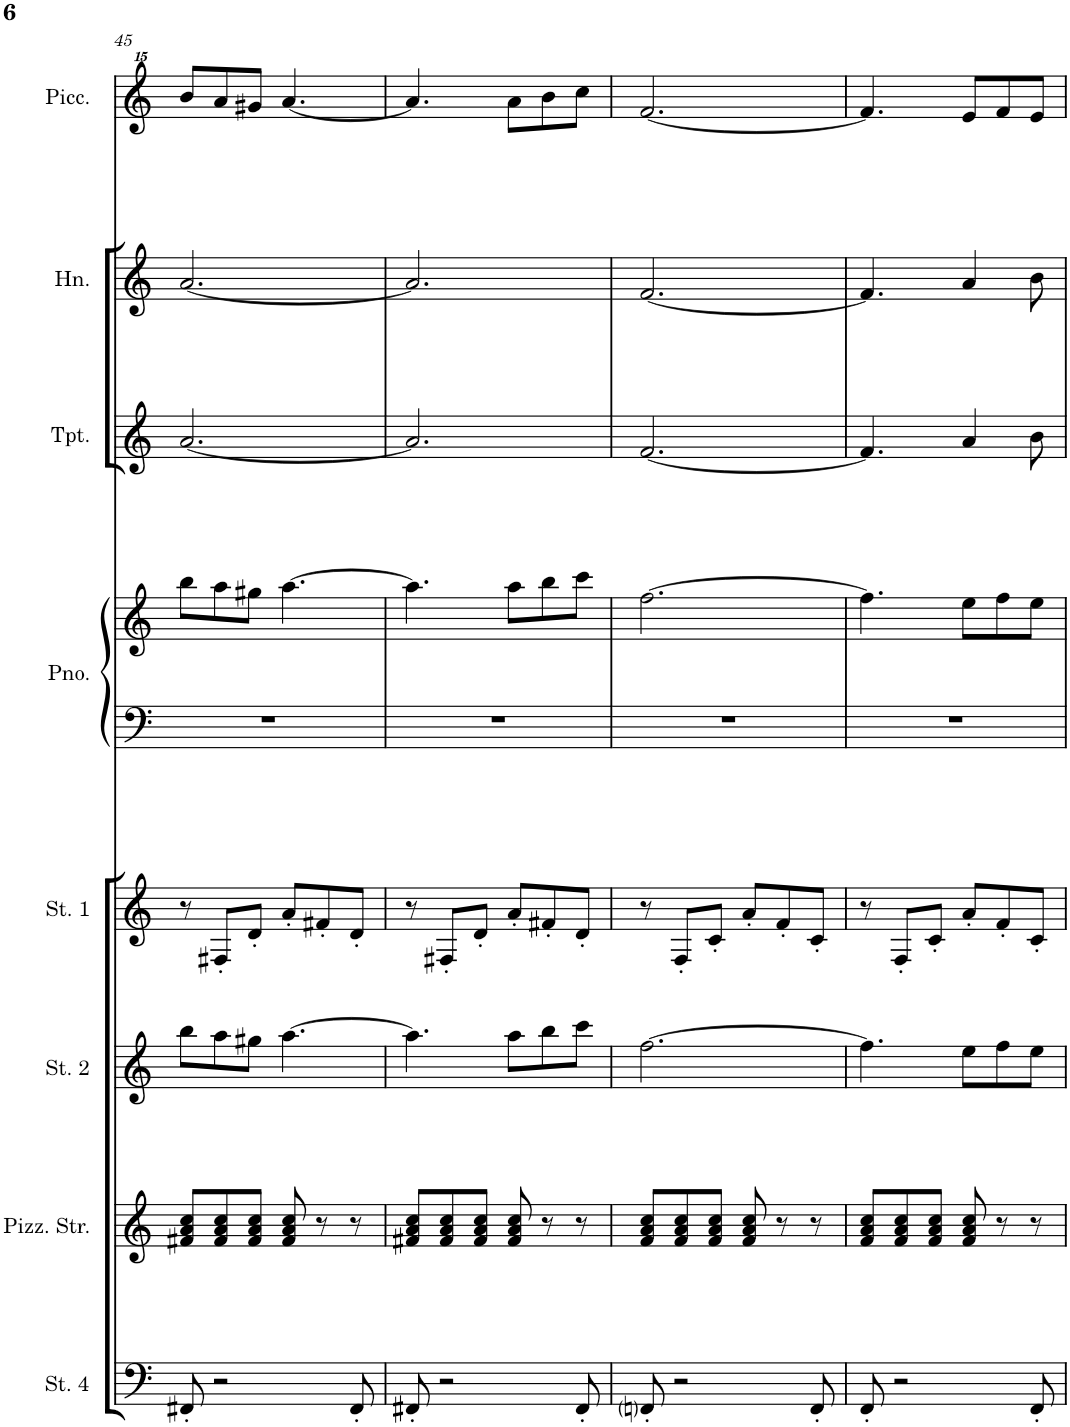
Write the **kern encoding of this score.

**kern	**kern	**kern	**kern	**kern	**kern	**kern	**kern
*part8	*part7	*part6	*part5	*part4	*part3	*part2	*part1
*staff8	*staff7	*staff6	*staff5	*staff4	*staff3	*staff2	*staff1
*I"Strings 4	*I"Pizzicato Strings	*I"Strings 2	*I"Strings 1	*I"Piano	*I"Trumpet	*I"Horn	*I"Piccolo
*I'St. 4	*I'Pizz. Str.	*I'St. 2	*I'St. 1	*I'Pno.	*I'Tpt.	*I'Hn.	*I'Picc.
!!LO:PB:g=z
*clefF4	*clefG2	*clefG2	*clefG2	*clefG2	*clefG2	*clefG2	*clefG^^2
*	*	*	*	*	*Trd1c2	*Trd7c12	*Trd-7c-12
*k[]	*k[]	*k[]	*k[]	*k[]	*k[]	*k[]	*k[]
*M6/8	*M6/8	*M6/8	*M6/8	*M6/8	*M6/8	*M6/8	*M6/8
=45	=45	=45	=45	=45	=45	=45	=45
8FF#X'/	8f#X/ 8a/ 8cc/L	8bb\L	8r	8bb\L	[2.a/	[2.a/	8bbb/L
2r	8f#/ 8a/ 8cc/	8aa\	8F#X'/L	8aa\	.	.	8aaa/
.	8f#/ 8a/ 8cc/J	8gg#X\J	8d'/J	8gg#X\J	.	.	8ggg#X/J
.	8f#/ 8a/ 8cc/	[4.aa\	8a'/L	[4.aa\	.	.	[4.aaa/
.	8r	.	8f#X'/	.	.	.	.
8FF#'/	8r	.	8d'/J	.	.	.	.
=46	=46	=46	=46	=46	=46	=46	=46
8FF#X'/	8f#X/ 8a/ 8cc/L	4.aa\]	8r	4.aa\]	2.a/]	2.a/]	4.aaa/]
2r	8f#/ 8a/ 8cc/	.	8F#X'/L	.	.	.	.
.	8f#/ 8a/ 8cc/J	.	8d'/J	.	.	.	.
.	8f#/ 8a/ 8cc/	8aa\L	8a'/L	8aa\L	.	.	8aaa\L
.	8r	8bb\	8f#X'/	8bb\	.	.	8bbb\
8FF#'/	8r	8ccc\J	8d'/J	8ccc\J	.	.	8cccc\J
=47	=47	=47	=47	=47	=47	=47	=47
8FFni'/	8f/ 8a/ 8cc/L	[2.ff\	8r	[2.ff\	[2.f/	[2.f/	[2.fff/
2r	8f/ 8a/ 8cc/	.	8F'/L	.	.	.	.
.	8f/ 8a/ 8cc/J	.	8c'/J	.	.	.	.
.	8f/ 8a/ 8cc/	.	8a'/L	.	.	.	.
.	8r	.	8f'/	.	.	.	.
8FF'/	8r	.	8c'/J	.	.	.	.
=48	=48	=48	=48	=48	=48	=48	=48
8FF'/	8f/ 8a/ 8cc/L	4.ff\]	8r	4.ff\]	4.f/]	4.f/]	4.fff/]
2r	8f/ 8a/ 8cc/	.	8F'/L	.	.	.	.
.	8f/ 8a/ 8cc/J	.	8c'/J	.	.	.	.
.	8f/ 8a/ 8cc/	8ee\L	8a'/L	8ee\L	4a/	4a/	8eee/L
.	8r	8ff\	8f'/	8ff\	.	.	8fff/
8FF'/	8r	8ee\J	8c'/J	8ee\J	8b\	8b\	8eee/J
=	=	=	=	=	=	=	=
*-	*-	*-	*-	*-	*-	*-	*-
